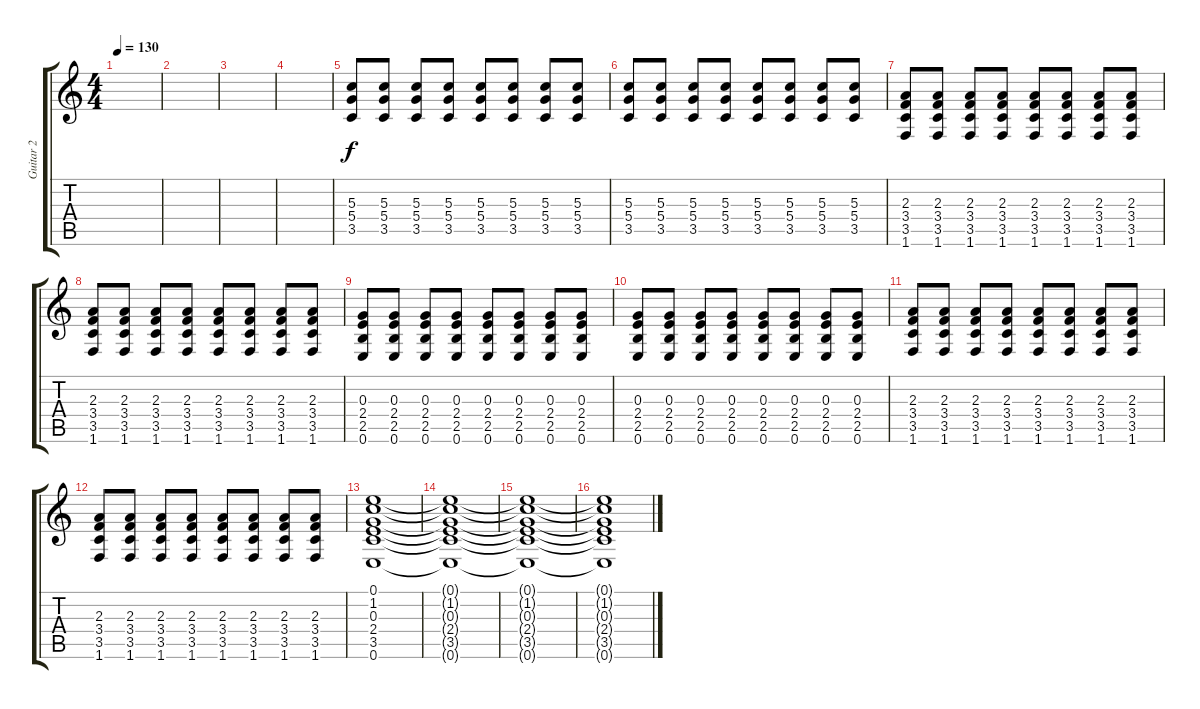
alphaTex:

\track ("Guitar 2" "Guitar 2") {instrument distortionguitar}
\staff {score tabs}
\tuning (E4 B3 G3 D3 A2 E2) {hide}
\ts (4 4)
\tempo 130
\clef g2
\ks c
|
|
|
|
(5.3 5.4 3.5).8 (5.3 5.4 3.5).8 (5.3 5.4 3.5).8 (5.3 5.4 3.5).8 (5.3 5.4 3.5).8 (5.3 5.4 3.5).8 (5.3 5.4 3.5).8 (5.3 5.4 3.5).8 |
(5.3 5.4 3.5).8 (5.3 5.4 3.5).8 (5.3 5.4 3.5).8 (5.3 5.4 3.5).8 (5.3 5.4 3.5).8 (5.3 5.4 3.5).8 (5.3 5.4 3.5).8 (5.3 5.4 3.5).8 |
(2.3 3.4 3.5 1.6).8 (2.3 3.4 3.5 1.6).8 (2.3 3.4 3.5 1.6).8 (2.3 3.4 3.5 1.6).8 (2.3 3.4 3.5 1.6).8 (2.3 3.4 3.5 1.6).8 (2.3 3.4 3.5 1.6).8 (2.3 3.4 3.5 1.6).8 |
(2.3 3.4 3.5 1.6).8 (2.3 3.4 3.5 1.6).8 (2.3 3.4 3.5 1.6).8 (2.3 3.4 3.5 1.6).8 (2.3 3.4 3.5 1.6).8 (2.3 3.4 3.5 1.6).8 (2.3 3.4 3.5 1.6).8 (2.3 3.4 3.5 1.6).8 |
(0.3 2.4 2.5 0.6).8 (0.3 2.4 2.5 0.6).8 (0.3 2.4 2.5 0.6).8 (0.3 2.4 2.5 0.6).8 (0.3 2.4 2.5 0.6).8 (0.3 2.4 2.5 0.6).8 (0.3 2.4 2.5 0.6).8 (0.3 2.4 2.5 0.6).8 |
(0.3 2.4 2.5 0.6).8 (0.3 2.4 2.5 0.6).8 (0.3 2.4 2.5 0.6).8 (0.3 2.4 2.5 0.6).8 (0.3 2.4 2.5 0.6).8 (0.3 2.4 2.5 0.6).8 (0.3 2.4 2.5 0.6).8 (0.3 2.4 2.5 0.6).8 |
(2.3 3.4 3.5 1.6).8 (2.3 3.4 3.5 1.6).8 (2.3 3.4 3.5 1.6).8 (2.3 3.4 3.5 1.6).8 (2.3 3.4 3.5 1.6).8 (2.3 3.4 3.5 1.6).8 (2.3 3.4 3.5 1.6).8 (2.3 3.4 3.5 1.6).8 |
(2.3 3.4 3.5 1.6).8 (2.3 3.4 3.5 1.6).8 (2.3 3.4 3.5 1.6).8 (2.3 3.4 3.5 1.6).8 (2.3 3.4 3.5 1.6).8 (2.3 3.4 3.5 1.6).8 (2.3 3.4 3.5 1.6).8 (2.3 3.4 3.5 1.6).8 |
(0.1 1.2 0.3 2.4 3.5 0.6).1 |
(0.1{t} 1.2{t} 0.3{t} 2.4{t} 3.5{t} 0.6{t}).1 |
(0.1{t} 1.2{t} 0.3{t} 2.4{t} 3.5{t} 0.6{t}).1 |
(0.1{t} 1.2{t} 0.3{t} 2.4{t} 3.5{t} 0.6{t}).1
